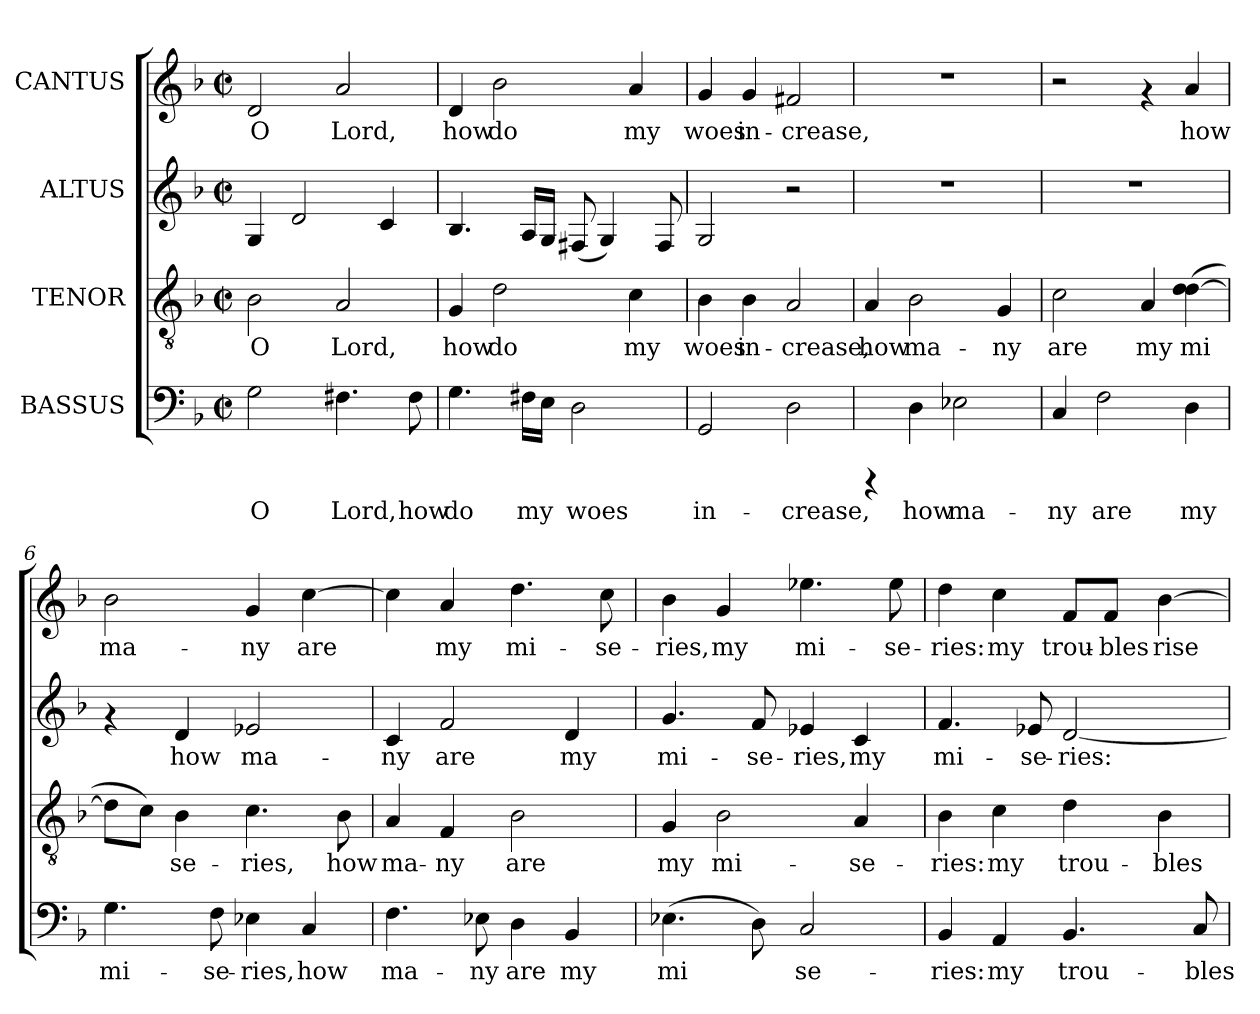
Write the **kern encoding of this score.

**kern	**text	**kern	**text	**kern	**text	**kern	**text
*part4	*part4	*part3	*part3	*part2	*part2	*part1	*part1
*staff4	*staff4	*staff3	*staff3	*staff2	*staff2	*staff1	*staff1
*I"BASSUS	*	*I"TENOR	*	*I"ALTUS	*	*I"CANTUS	*
!!LO:PB:g=z
*stria5	*	*stria5	*	*stria5	*	*stria5	*
*clefF4	*	*clefGv2	*	*clefG2	*	*clefG2	*
*k[b-]	*	*k[b-]	*	*k[b-]	*	*k[b-]	*
*F:	*	*F:	*	*F:	*	*F:	*
*M2/2	*	*M2/2	*	*M2/2	*	*M2/2	*
*met(c|)	*	*met(c|)	*	*met(c|)	*	*met(c|)	*
=1	=1	=1	=1	=1	=1	=1	=1
!	!LO:LY:b:cj	!	!LO:LY:b:cj	!	!LO:LY:b:cj	!	!LO:LY:b:cj
2G\	O	2B-\	O	4G/	.	2d/	O
!	!	!	!	!	!LO:LY:b:cj	!	!
.	.	.	.	2d/	.	.	.
!	!LO:LY:b:cj	!	!LO:LY:b:cj	!	!	!	!LO:LY:b:cj
4.F#X\	Lord,	2A/	Lord,	.	.	2a/	Lord,
!	!	!	!	!	!LO:LY:b:cj	!	!
.	.	.	.	4c/	.	.	.
!	!LO:LY:b:cj	!	!	!	!	!	!
8F#\	how	.	.	.	.	.	.
=2	=2	=2	=2	=2	=2	=2	=2
!	!LO:LY:b:cj	!	!LO:LY:b:cj	!	!LO:LY:b:cj	!	!LO:LY:b:cj
4.G\	do	4G/	how	4.B-/	.	4d/	how
!	!	!	!LO:LY:b:cj	!	!	!	!LO:LY:b:cj
.	.	2d\	do	.	.	2b-\	do
!	!LO:LY:b:cj	!	!	!	!LO:LY:b:cj	!	!
16F#X\L	my	.	.	16A/L	.	.	.
!	!LO:LY:b:cj	!	!	!	!LO:LY:b:cj	!	!
16E\J	.	.	.	16G/J	.	.	.
!	!LO:LY:b:cj	!	!	!	!LO:LY:b:cj	!	!
2D\	woes	.	.	(<8F#X/	.	.	.
!	!	!	!	!	!LO:LY:b:cj	!	!
.	.	.	.	4G/)	.	.	.
!	!	!	!LO:LY:b:cj	!	!	!	!LO:LY:b:cj
.	.	4c\	my	.	.	4a/	my
!	!	!	!	!	!LO:LY:b:cj	!	!
.	.	.	.	8F#/	.	.	.
=3	=3	=3	=3	=3	=3	=3	=3
!	!LO:LY:b:cj	!	!LO:LY:b:cj	!	!LO:LY:b:cj	!	!LO:LY:b:cj
2GG/	in-	4B-\	woes	2G/	.	4g/	woes
!	!	!	!LO:LY:b:cj	!	!	!	!LO:LY:b:cj
.	.	4B-\	in-	.	.	4g/	in-
!	!LO:LY:b:cj	!	!LO:LY:b:cj	!	!	!	!LO:LY:b:cj
2D\	-crease,	2A/	-crease,	2r	.	2f#X/	-crease,
=4	=4	=4	=4	=4	=4	=4	=4
!	!	!	!LO:LY:b:cj	!	!	!	!
4rCCC	.	4A/	how	1r	.	1r	.
!	!LO:LY:b:cj	!	!LO:LY:b:cj	!	!	!	!
4D\	how	2B-\	ma-	.	.	.	.
!	!LO:LY:b:cj	!	!	!	!	!	!
2E-X\	ma-	.	.	.	.	.	.
!	!	!	!LO:LY:b:cj	!	!	!	!
.	.	4G/	-ny	.	.	.	.
=5	=5	=5	=5	=5	=5	=5	=5
!	!LO:LY:b:cj	!	!LO:LY:b:cj	!	!	!	!
4C/	-ny	2c\	are	1r	.	2r	.
!	!LO:LY:b:cj	!	!	!	!	!	!
2F\	are	.	.	.	.	.	.
!	!	!	!LO:LY:b:cj	!	!	!	!
.	.	4A/	my	.	.	4rf	.
!	!LO:LY:b:cj	!	!LO:LY:b:cj	!	!	!	!LO:LY:b:cj
4D\	my	(>4d\ [>4d\	mi-	.	.	4a/	how
=6	=6	=6	=6	=6	=6	=6	=6
!	!LO:LY:b:cj	!	!LO:LY:b:cj	!	!	!	!LO:LY:b:cj
4.G\	mi-	8d\L]	--	4rf	.	2b-\	ma-
!	!	!	!LO:LY:b:cj	!	!	!	!
.	.	8c\J)	--	.	.	.	.
!	!	!	!LO:LY:b:cj	!	!LO:LY:b:cj	!	!
.	.	4B-\	-se-	4d/	how	.	.
!	!LO:LY:b:cj	!	!	!	!	!	!
8F\	-se-	.	.	.	.	.	.
!	!LO:LY:b:cj	!	!LO:LY:b:cj	!	!LO:LY:b:cj	!	!LO:LY:b:cj
4E-X\	-ries,	4.c\	-ries,	2e-X/	ma-	4g/	-ny
!	!LO:LY:b:cj	!	!	!	!	!	!LO:LY:b:cj
4C/	how	.	.	.	.	[<4cc\	are
!	!	!	!LO:LY:b:cj	!	!	!	!
.	.	8B-\	how	.	.	.	.
!!LO:LB:g=z
=7	=7	=7	=7	=7	=7	=7	=7
!	!LO:LY:b:cj	!	!LO:LY:b:cj	!	!LO:LY:b:cj	!	!LO:LY:b:cj
4.F\	ma-	4A/	ma-	4c/	-ny	4cc\]	.
!	!	!	!LO:LY:b:cj	!	!LO:LY:b:cj	!	!LO:LY:b:cj
.	.	4F/	-ny	2f/	are	4a/	my
!	!LO:LY:b:cj	!	!	!	!	!	!
8E-\	-ny	.	.	.	.	.	.
!	!LO:LY:b:cj	!	!LO:LY:b:cj	!	!	!	!LO:LY:b:cj
4D\	are	2B-\	are	.	.	4.dd\	mi-
!	!LO:LY:b:cj	!	!	!	!LO:LY:b:cj	!	!
4BB-/	my	.	.	4d/	my	.	.
!	!	!	!	!	!	!	!LO:LY:b:cj
.	.	.	.	.	.	8cc\	-se-
=8	=8	=8	=8	=8	=8	=8	=8
!	!LO:LY:b:cj	!	!LO:LY:b:cj	!	!LO:LY:b:cj	!	!LO:LY:b:cj
(>4.E-\	mi-	4G/	my	4.g/	mi-	4b-\	-ries,
!	!	!	!LO:LY:b:cj	!	!	!	!LO:LY:b:cj
.	.	2B-\	mi-	.	.	4g/	my
!	!LO:LY:b:cj	!	!	!	!LO:LY:b:cj	!	!
8D\)	--	.	.	8f/	-se-	.	.
!	!LO:LY:b:cj	!	!	!	!LO:LY:b:cj	!	!LO:LY:b:cj
2C/	-se-	.	.	4e-X/	-ries,	4.ee-X\	mi-
!	!	!	!LO:LY:b:cj	!	!LO:LY:b:cj	!	!
.	.	4A/	-se-	4c/	my	.	.
!	!	!	!	!	!	!	!LO:LY:b:cj
.	.	.	.	.	.	8ee-\	-se-
=9	=9	=9	=9	=9	=9	=9	=9
!	!LO:LY:b:cj	!	!LO:LY:b:cj	!	!LO:LY:b:cj	!	!LO:LY:b:cj
4BB-/	-ries:	4B-\	-ries:	4.f/	mi-	4dd\	-ries:
!	!LO:LY:b:cj	!	!LO:LY:b:cj	!	!	!	!LO:LY:b:cj
4AA/	my	4c\	my	.	.	4cc\	my
!	!	!	!	!	!LO:LY:b:cj	!	!
.	.	.	.	8e-/	-se-	.	.
!	!LO:LY:b:cj	!	!LO:LY:b:cj	!	!LO:LY:b:cj	!	!LO:LY:b:cj
4.BB-/	trou-	4d\	trou-	[<2d/	-ries:	8f/L	trou-
!	!	!	!	!	!	!	!LO:LY:b:cj
.	.	.	.	.	.	8f/J	-bles
!	!	!	!LO:LY:b:cj	!	!	!	!LO:LY:b:cj
.	.	4B-\	-bles	.	.	[>4b-\	rise
!	!LO:LY:b:cj	!	!	!	!	!	!
8C/	-bles	.	.	.	.	.	.
=	=	=	=	=	=	=	=
*-	*-	*-	*-	*-	*-	*-	*-
